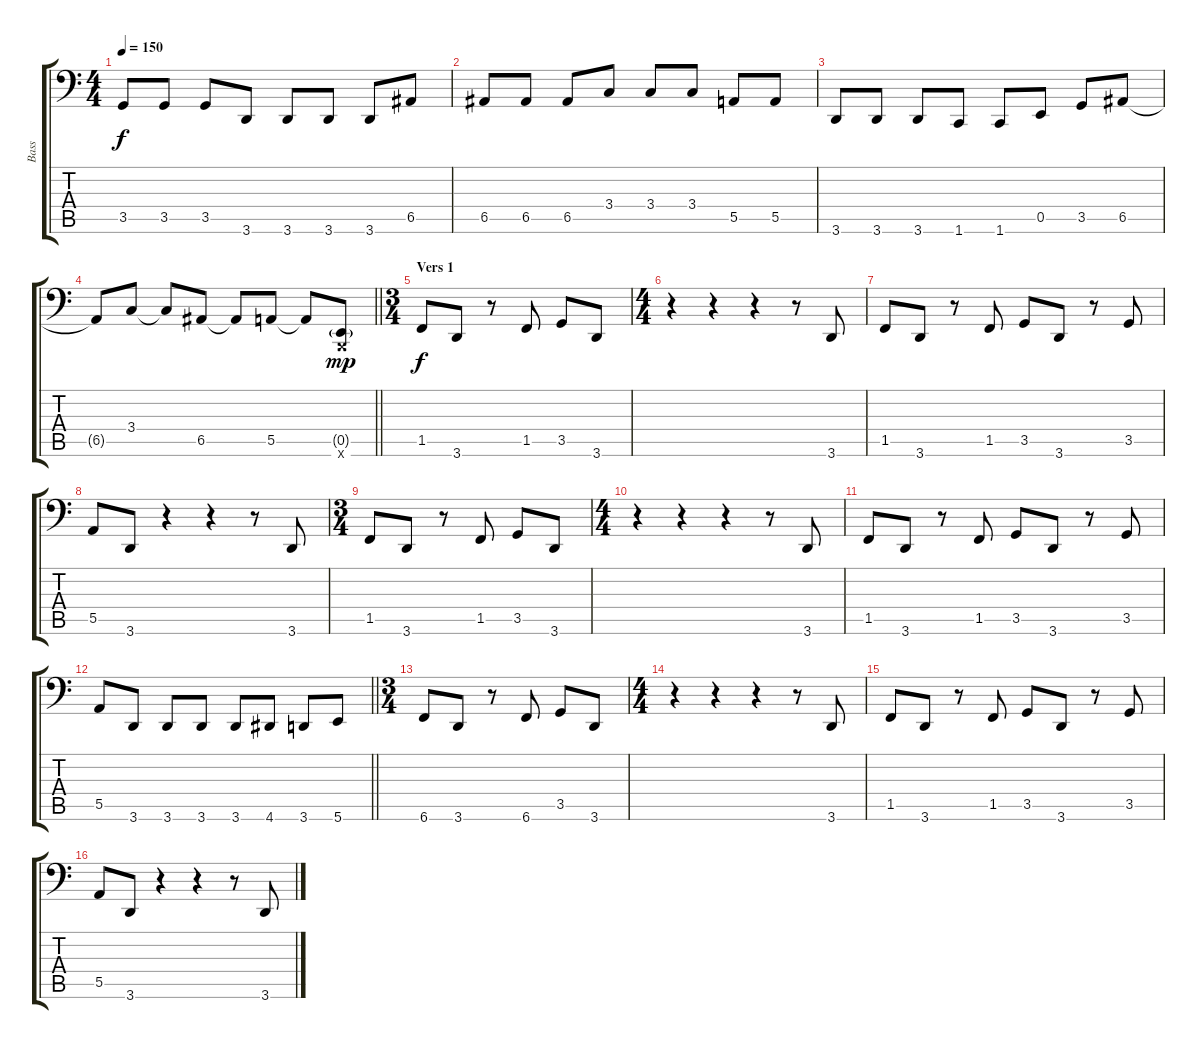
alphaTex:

\track ("Bass" "Bass") {instrument electricbasspick}
\staff {score tabs}
\tuning (C3 G2 D2 A1 E1 B0) {hide}
\ts (4 4)
\tempo 150
\clef f4
\ks c
3.5.8{dy f} 3.5.8 3.5.8 3.6.8 3.6.8 3.6.8 3.6.8 6.5.8 |
6.5.8 6.5.8 6.5.8 3.4.8 3.4.8 3.4.8 5.5.8 5.5.8 |
3.6.8 3.6.8 3.6.8 1.6.8 1.6.8 0.5.8 3.5.8 6.5.8 |
\barLineRight lightlight
6.5{t}.8 3.4.8 3.4{t}.8 6.5.8 6.5{t}.8 5.5.8 5.5{t}.8 (0.5{g} 0.6{x}).8{dy mp} |
\ts (3 4)
\section ("" "Vers 1")
1.5.8{dy f} 3.6.8 r.8 1.5.8 3.5.8 3.6.8 |
\ts (4 4)
r.4 r.4 r.4 r.8 3.6.8 |
1.5.8 3.6.8 r.8 1.5.8 3.5.8 3.6.8 r.8 3.5.8 |
5.5.8 3.6.8 r.4 r.4 r.8 3.6.8 |
\ts (3 4)
1.5.8 3.6.8 r.8 1.5.8 3.5.8 3.6.8 |
\ts (4 4)
r.4 r.4 r.4 r.8 3.6.8 |
1.5.8 3.6.8 r.8 1.5.8 3.5.8 3.6.8 r.8 3.5.8 |
\barLineRight lightlight
5.5.8 3.6.8 3.6.8 3.6.8 3.6.8 4.6.8 3.6.8 5.6.8 |
\ts (3 4)
6.6.8 3.6.8 r.8 6.6.8 3.5.8 3.6.8 |
\ts (4 4)
r.4 r.4 r.4 r.8 3.6.8 |
1.5.8 3.6.8 r.8 1.5.8 3.5.8 3.6.8 r.8 3.5.8 |
5.5.8 3.6.8 r.4 r.4 r.8 3.6.8
